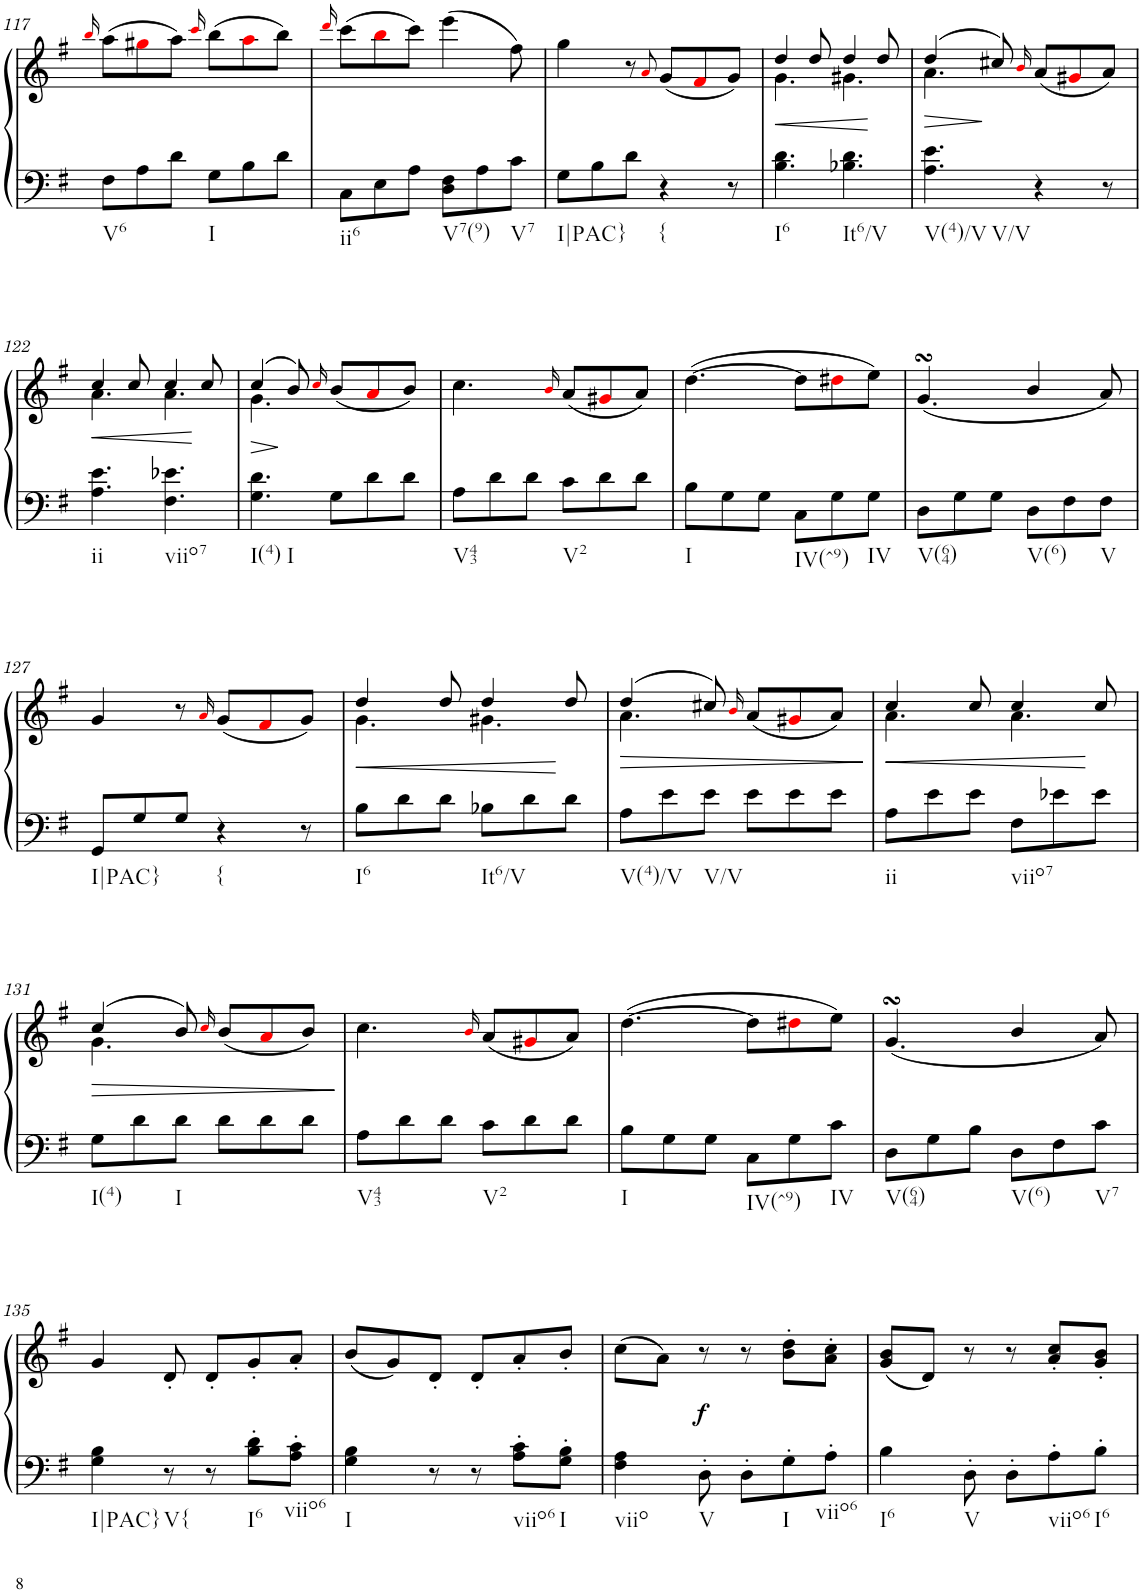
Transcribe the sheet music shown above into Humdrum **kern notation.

**kern	**kern	**dynam
*part1	*part1	*part1
*staff2	*staff1	*staff1/2
*I"Klavier linke Hand	*	*
!!LO:PB:g=z
*clefF4	*clefG2	*
*k[f#]	*k[f#]	*
*M6/8	*M6/8	*
=117	=117	=117
.	16qbbi/	.
!LO:TX:b:t=V6	!	!
8F#\L	(8aa\L	.
8A\	8gg#Xi\	.
8d\J	8aa\J)	.
.	16qccci/	.
!LO:TX:b:t=I	!	!
8G\L	(8bb\L	.
8B\	8aai\	.
8d\J	8bb\J)	.
=118	=118	=118
.	16qdddi/	.
!LO:TX:b:t=ii6	!	!
8C\L	(8ccc\L	.
8E\	8bbi\	.
8A\J	8ccc\J)	.
!LO:TX:b:t=V7(9)	!	!
8D\ 8F#\L	(4eee\	.
8A\	.	.
!LO:TX:b:t=V7	!	!
8c\J	8ff#\)	.
=119	=119	=119
!LO:TX:b:t=I|PAC}	!	!
8G\L	4gg\	.
8B\	.	.
8d\J	8r	.
.	8qai/	.
!LO:TX:b:t={	!	!
4r	(8g/L	.
.	8f#i/	.
8r	8g/J)	.
=120	=120	=120
!LO:TX:b:t=I6	!	!
!	!	!LO:HP:b
*	*^	*
4.B\ 4.d\	4dd/	4.g\	<
.	8dd/	.	.
!LO:TX:b:t=It6/V	!	!	!
4.B-X\ 4.d\	4dd/	4.g#X\	.
.	8dd/	.	[
=121	=121	=121	=121
!LO:TX:b:t=V(4)/V	!	!	!
!LO:TX:b:t=V/V	!	!	!
!	!	!	!LO:HP:b
4.A\ 4.e\	(>4dd/	4.a\	>
.	8cc#X/)	.	]
.	16qbi/	.	.
4r	(8a/L	4.ryy	.
.	8g#Xi/	.	.
8r	8a/J)	.	.
!!LO:LB:g=z	!!
=122	=122	=122	=122
!LO:TX:b:t=ii	!	!	!
!	!	!	!LO:HP:b
4.A\ 4.e\	4cc/	4.a\	<
.	8cc/	.	.
!LO:TX:b:t=viio7	!	!	!
4.F#\ 4.e-X\	4cc/	4.a\	.
.	8cc/	.	[
=123	=123	=123	=123
!LO:TX:b:t=I(4)	!	!	!
!LO:TX:b:t=I	!	!	!
!	!	!	!LO:HP:b
4.G\ 4.d\	(4cc/	4.g\	>
.	8b/)	.	]
.	16qcci/	.	.
8G\L	(<8b/L	4.ryy	.
8d\	8ai/	.	.
8d\J	8b/J)	.	.
*	*v	*v	*
=124	=124	=124
!LO:TX:b:t=V43	!	!
8A\L	4.cc\	.
8d\	.	.
8d\J	.	.
.	16qbi/	.
!LO:TX:b:t=V2	!	!
8c\L	(8a/L	.
8d\	8g#Xi/	.
8d\J	8a/J)	.
=125	=125	=125
!LO:TX:b:t=I	!	!
8B\L	([4.dd\	.
8G\	.	.
8G\J	.	.
!LO:TX:b:t=IV(^9)	!	!
8C\L	8dd\L]	.
8G\	8dd#Xi\	.
!LO:TX:b:t=IV	!	!
8G\J	8ee\J)	.
=126	=126	=126
!LO:TX:b:t=V(64)	!	!
8D\L	(4.gsSSs/	.
8G\	.	.
8G\J	.	.
!LO:TX:b:t=V(6)	!	!
8D\L	4b/	.
8F#\	.	.
!LO:TX:b:t=V	!	!
8F#\J	8a/)	.
!!LO:LB:g=z
=127	=127	=127
!LO:TX:b:t=I|PAC}	!	!
8GG/L	4g/	.
8G/	.	.
8G/J	8r	.
.	16qai/	.
!LO:TX:b:t={	!	!
4r	(8g/L	.
.	8f#i/	.
8r	8g/J)	.
=128	=128	=128
!LO:TX:b:t=I6	!	!
!	!	!LO:HP:b
*	*^	*
8B\L	4dd/	4.g\	<
8d\	.	.	.
8d\J	8dd/	.	.
!LO:TX:b:t=It6/V	!	!	!
8B-X\L	4dd/	4.g#X\	.
8d\	.	.	.
8d\J	8dd/	.	[
=129	=129	=129	=129
!LO:TX:b:t=V(4)/V	!	!	!
!	!	!	!LO:HP:b
8A\L	(4dd/	4.a\	>
8e\	.	.	.
!LO:TX:b:t=V/V	!	!	!
8e\J	8cc#X/)	.	.
.	16qbi/	.	.
8e\L	(<8a/L	4.ryy	.
8e\	8g#Xi/	.	.
8e\J	8a/J)	.	.
*	*v	*v	*
.	.	]
=130	=130	=130
!LO:TX:b:t=ii	!	!
!	!	!LO:HP:b
*	*^	*
8A\L	4cc/	4.a\	<
8e\	.	.	.
8e\J	8cc/	.	.
!LO:TX:b:t=viio7	!	!	!
8F#\L	4cc/	4.a\	.
8e-X\	.	.	.
8e-\J	8cc/	.	[
!!LO:LB:g=z	!!
=131	=131	=131	=131
!LO:TX:b:t=I(4)	!	!	!
!	!	!	!LO:HP:b
8G\L	(4cc/	4.g\	>
8d\	.	.	.
!LO:TX:b:t=I	!	!	!
8d\J	8b/)	.	.
.	16qcci/	.	.
8d\L	(<8b/L	4.ryy	.
8d\	8ai/	.	.
8d\J	8b/J)	.	.
*	*v	*v	*
.	.	]
=132	=132	=132
!LO:TX:b:t=V43	!	!
8A\L	4.cc\	.
8d\	.	.
8d\J	.	.
.	16qbi/	.
!LO:TX:b:t=V2	!	!
8c\L	(8a/L	.
8d\	8g#Xi/	.
8d\J	8a/J)	.
=133	=133	=133
!LO:TX:b:t=I	!	!
8B\L	([4.dd\	.
8G\	.	.
8G\J	.	.
!LO:TX:b:t=IV(^9)	!	!
8C\L	8dd\L]	.
8G\	8dd#Xi\	.
!LO:TX:b:t=IV	!	!
8c\J	8ee\J)	.
=134	=134	=134
!LO:TX:b:t=V(64)	!	!
8D\L	(4.gsSSs/	.
8G\	.	.
8B\J	.	.
!LO:TX:b:t=V(6)	!	!
8D\L	4b/	.
8F#\	.	.
!LO:TX:b:t=V7	!	!
8c\J	8a/)	.
!!LO:LB:g=z
=135	=135	=135
!LO:TX:b:t=I|PAC}	!	!
4G\ 4B\	4g/	.
!LO:TX:b:t=V{	!	!
8r	8d'/	.
8r	8d'/L	.
!LO:TX:b:t=I6	!	!
8B\' 8d\'L	8g'/	.
!LO:TX:b:t=viio6	!	!
8A\' 8c\'J	8a'/J	.
=136	=136	=136
!LO:TX:b:t=I	!	!
4G\ 4B\	(8b/L	.
.	8g/)	.
8r	8d'/J	.
8r	8d'/L	.
!LO:TX:b:t=viio6	!	!
8A\' 8c\'L	8a'/	.
!LO:TX:b:t=I	!	!
8G\' 8B\'J	8b'/J	.
=137	=137	=137
!LO:TX:b:t=viio	!	!
4F#\ 4A\	(8cc\L	.
.	8a\J)	.
!LO:TX:b:t=V	!	!
!	!	!LO:DY:b
8D'\	8r	f
8D'\L	8r	.
!LO:TX:b:t=I	!	!
8G'\	8b\' 8dd\'L	.
!LO:TX:b:t=viio6	!	!
8A'\J	8a\' 8cc\'J	.
=138	=138	=138
!LO:TX:b:t=I6	!	!
4B\	(8g/ 8b/L	.
.	8d/J)	.
!LO:TX:b:t=V	!	!
8D'\	8r	.
8D'\L	8r	.
!LO:TX:b:t=viio6	!	!
8A'\	8a/' 8cc/'L	.
!LO:TX:b:t=I6	!	!
8B'\J	8g/' 8b/'J	.
=	=	=
*-	*-	*-
